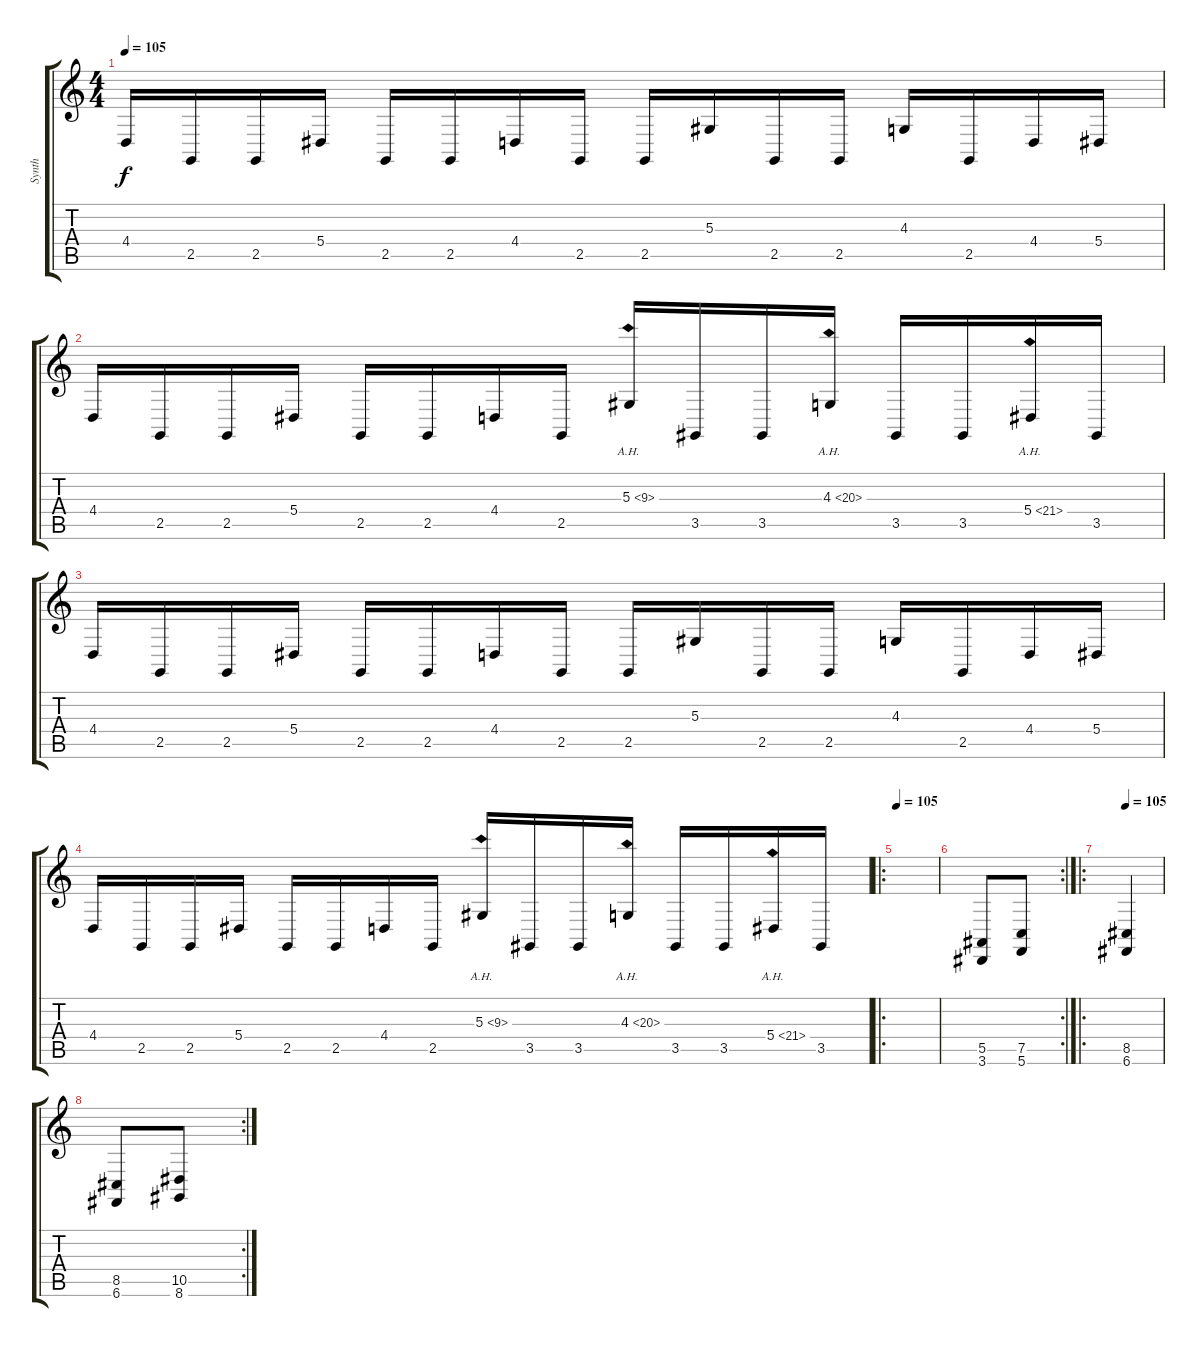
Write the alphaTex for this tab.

\track ("Synth" "Synth") {instrument churchorgan}
\staff {score tabs}
\tuning (C4 G3 Eb3 Bb2 F2 C2) {hide}
\ts (4 4)
\tempo 105
\clef g2
\ks c
4.4.16{dy f} 2.5.16 2.5.16 5.4.16 2.5.16 2.5.16 4.4.16 2.5.16 2.5.16 5.3.16 2.5.16 2.5.16 4.3.16 2.5.16 4.4.16 5.4.16 |
4.4.16 2.5.16 2.5.16 5.4.16 2.5.16 2.5.16 4.4.16 2.5.16 5.3{ah 4}.16 3.5.16 3.5.16 4.3{ah 16}.16 3.5.16 3.5.16 5.4{ah 16}.16 3.5.16 |
4.4.16 2.5.16 2.5.16 5.4.16 2.5.16 2.5.16 4.4.16 2.5.16 2.5.16 5.3.16 2.5.16 2.5.16 4.3.16 2.5.16 4.4.16 5.4.16 |
4.4.16 2.5.16 2.5.16 5.4.16 2.5.16 2.5.16 4.4.16 2.5.16 5.3{ah 4}.16 3.5.16 3.5.16 4.3{ah 16}.16 3.5.16 3.5.16 5.4{ah 16}.16 3.5.16 |
\ro
\tempo 105
|
\rc 2
(5.5 3.6).8 (7.5 5.6).8 |
\ro
\tempo 105
(8.5 6.6).4 |
\rc 2
(8.5 6.6).8 (10.5 8.6).8
